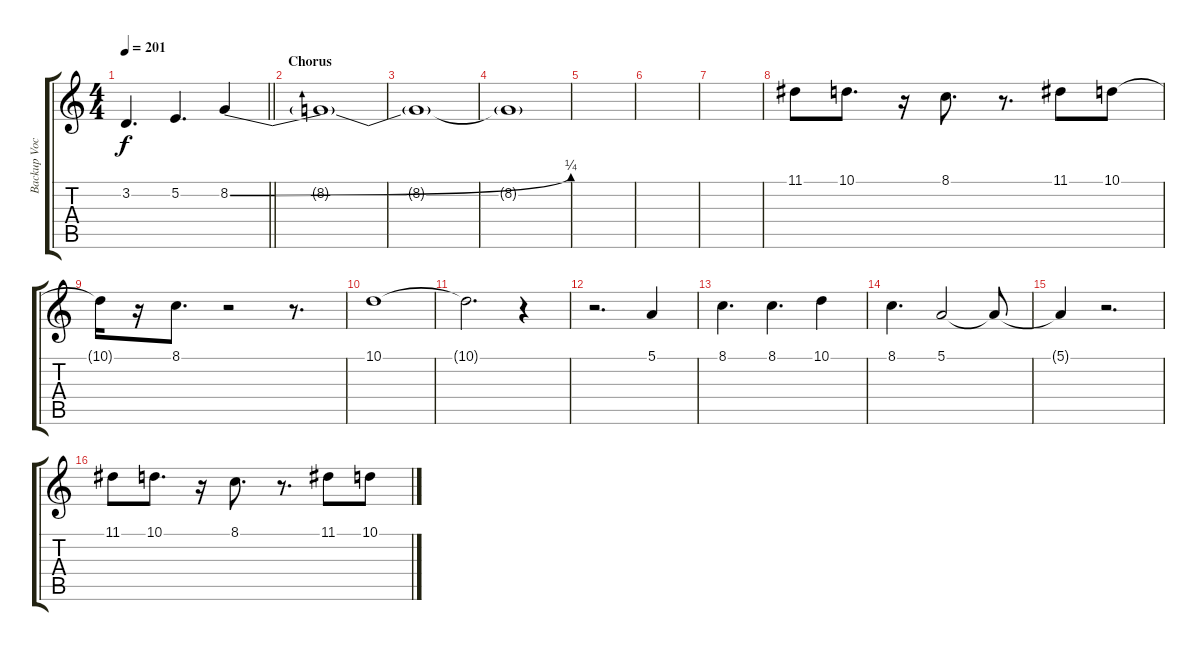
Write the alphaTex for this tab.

\track ("Backup Vocals" "Backup Voc") {instrument accordion}
\staff {score tabs}
\tuning (E4 B3 G3 D3 A2 E2) {hide}
\ts (4 4)
\tempo 201
\clef g2
\barLineRight lightlight
\ks c
3.2.4{d dy f} 5.2.4{d} 8.2{be (bend 0 0 60 1)}.4 |
\section ("" "Chorus")
8.2{t}.1 |
8.2{t}.1 |
8.2{t}.1 |
|
|
|
11.1.8 10.1.8{d} r.16 8.1.8{d} r.8{d} 11.1.8 10.1.8 |
10.1{t}.16 r.16 8.1.8{d} r.2 r.8{d} |
10.1.1 |
10.1{t}.2{d} r.4 |
r.2{d} 5.1.4 |
8.1.4{d} 8.1.4{d} 10.1.4 |
8.1.4{d} 5.1.2 5.1{t}.8 |
5.1{t}.4 r.2{d} |
11.1.8 10.1.8{d} r.16 8.1.8{d} r.8{d} 11.1.8 10.1.8
